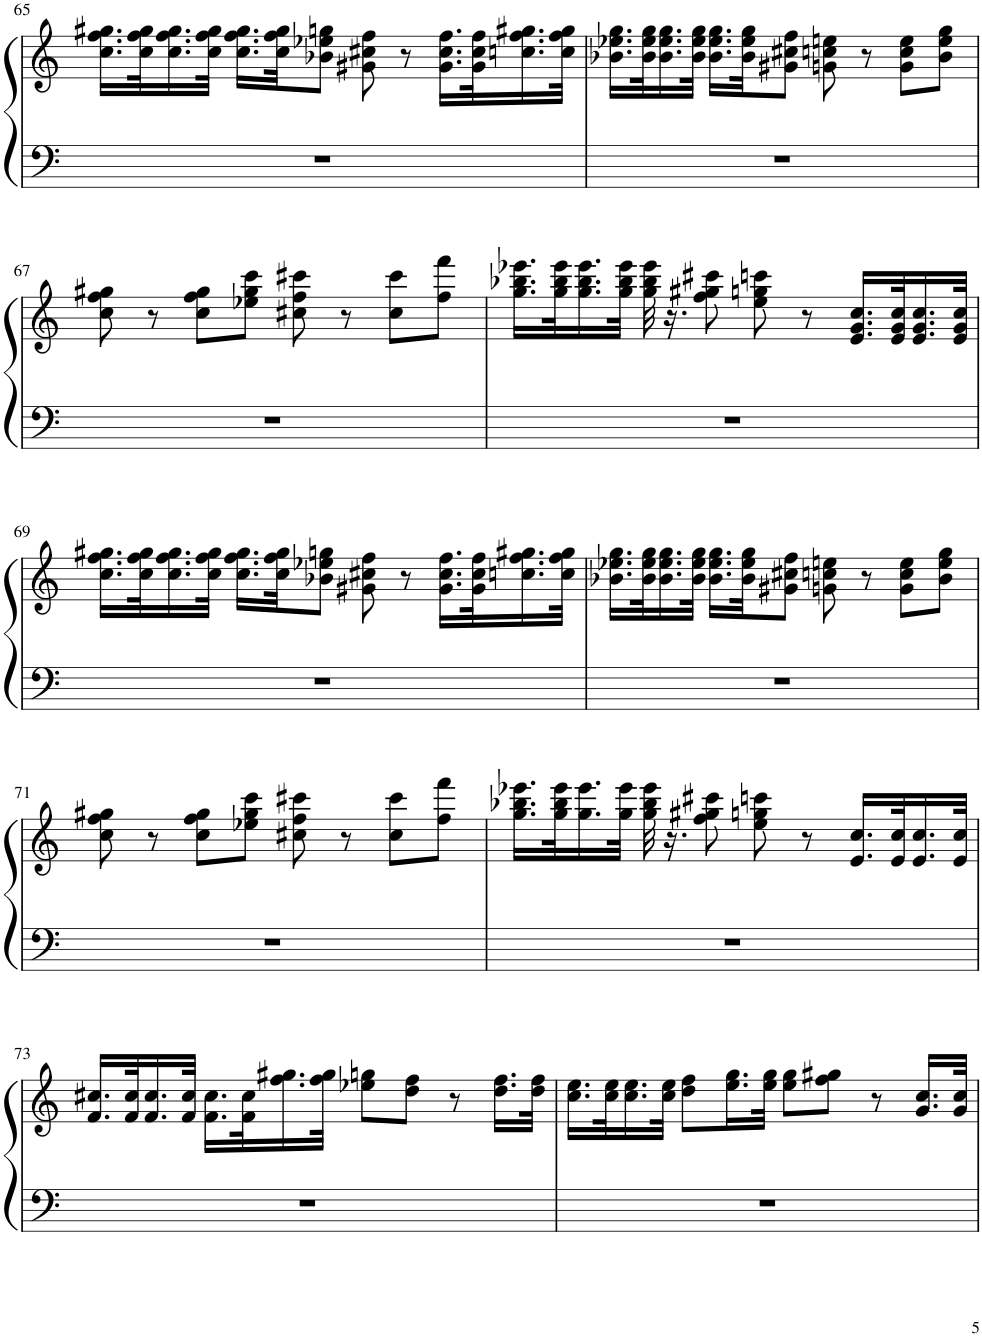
**kern	**kern
*part1	*part1
*staff2	*staff1
*I"Piano	*
*I'Pno.	*
!!LO:PB:g=z
*clefF4	*clefG2
*k[]	*k[]
*M4/4	*M4/4
=65	=65
1r	16.cc\ 16.ff\ 16.gg#X\LL
.	32cc\ 32ff\ 32gg#\K
.	16.cc\ 16.ff\ 16.gg#\
.	32cc\ 32ff\ 32gg#\JJk
.	16.cc\ 16.ff\ 16.gg#\LL
.	32cc\ 32ff\ 32gg#\JK
.	8b-X\ 8ee-X\ 8ggn\J
.	8g#X\ 8cc#X\ 8ff\
.	8r
.	16.g#\ 16.cc#\ 16.ff\LL
.	32g#\ 32cc#\ 32ff\K
.	16.ccn\ 16.ff\ 16.gg#X\
.	32cc\ 32ff\ 32gg#\JJk
=66	=66
1r	16.b-X\ 16.ee-X\ 16.gg\LL
.	32b-\ 32ee-\ 32gg\K
.	16.b-\ 16.ee-\ 16.gg\
.	32b-\ 32ee-\ 32gg\JJk
.	16.b-\ 16.ee-\ 16.gg\LL
.	32b-\ 32ee-\ 32gg\JK
.	8g#X\ 8cc#X\ 8ff\J
.	8gn\ 8ccn\ 8een\
.	8r
.	8g\ 8cc\ 8ee\L
.	8b-\ 8ee\ 8gg\J
!!LO:LB:g=z
=67	=67
1r	8cc\ 8ff\ 8gg#X\
.	8r
.	8cc\ 8ff\ 8gg#\L
.	8ee-X\ 8gg#\ 8ccc\J
.	8cc#X\ 8ff\ 8ccc#X\
.	8r
.	8cc#\ 8ccc#\L
.	8ff\ 8fff\J
=68	=68
1r	16.gg\ 16.bb-X\ 16.eee-X\LL
.	32gg\ 32bb-\ 32eee-\K
.	16.gg\ 16.bb-\ 16.eee-\
.	32gg\ 32bb-\ 32eee-\JJk
.	32gg\ 32bb-\ 32eee-\
.	16.r
.	8ff\ 8gg#X\ 8ccc#X\
.	8ee\ 8ggn\ 8cccn\
.	8r
.	16.e/ 16.g/ 16.cc/LL
.	32e/ 32g/ 32cc/K
.	16.e/ 16.g/ 16.cc/
.	32e/ 32g/ 32cc/JJk
!!LO:LB:g=z
=69	=69
1r	16.cc\ 16.ff\ 16.gg#X\LL
.	32cc\ 32ff\ 32gg#\K
.	16.cc\ 16.ff\ 16.gg#\
.	32cc\ 32ff\ 32gg#\JJk
.	16.cc\ 16.ff\ 16.gg#\LL
.	32cc\ 32ff\ 32gg#\JK
.	8b-X\ 8ee-X\ 8ggn\J
.	8g#X\ 8cc#X\ 8ff\
.	8r
.	16.g#\ 16.cc#\ 16.ff\LL
.	32g#\ 32cc#\ 32ff\K
.	16.ccn\ 16.ff\ 16.gg#X\
.	32cc\ 32ff\ 32gg#\JJk
=70	=70
1r	16.b-X\ 16.ee-X\ 16.gg\LL
.	32b-\ 32ee-\ 32gg\K
.	16.b-\ 16.ee-\ 16.gg\
.	32b-\ 32ee-\ 32gg\JJk
.	16.b-\ 16.ee-\ 16.gg\LL
.	32b-\ 32ee-\ 32gg\JK
.	8g#X\ 8cc#X\ 8ff\J
.	8gn\ 8ccn\ 8een\
.	8r
.	8g\ 8cc\ 8ee\L
.	8b-\ 8ee\ 8gg\J
!!LO:LB:g=z
=71	=71
1r	8cc\ 8ff\ 8gg#X\
.	8r
.	8cc\ 8ff\ 8gg#\L
.	8ee-X\ 8gg#\ 8ccc\J
.	8cc#X\ 8ff\ 8ccc#X\
.	8r
.	8cc#\ 8ccc#\L
.	8ff\ 8fff\J
=72	=72
1r	16.gg\ 16.bb-X\ 16.eee-X\LL
.	32gg\ 32bb-\ 32eee-\K
.	16.gg\ 16.eee-\
.	32gg\ 32eee-\JJk
.	32gg\ 32bb-\ 32eee-\
.	16.r
.	8ff\ 8gg#X\ 8ccc#X\
.	8ee\ 8ggn\ 8cccn\
.	8r
.	16.e/ 16.cc/LL
.	32e/ 32cc/K
.	16.e/ 16.cc/
.	32e/ 32cc/JJk
!!LO:LB:g=z
=73	=73
1r	16.f/ 16.cc#X/LL
.	32f/ 32cc#/K
.	16.f/ 16.cc#/
.	32f/ 32cc#/JJk
.	16.f\ 16.cc#\LL
.	32f\ 32cc#\K
.	16.ff\ 16.gg#X\
.	32ff\ 32gg#\JJk
.	8ee-X\ 8ggn\L
.	8dd\ 8ff\J
.	8r
.	16.dd\ 16.ff\LL
.	32dd\ 32ff\JJk
=74	=74
1r	16.cc\ 16.ee\LL
.	32cc\ 32ee\K
.	16.cc\ 16.ee\
.	32cc\ 32ee\JJk
.	8dd\ 8ff\L
.	16.ee\ 16.gg\L
.	32ee\ 32gg\JJk
.	8ee\ 8gg\L
.	8ff\ 8gg#X\J
.	8r
.	16.g/ 16.cc/LL
.	32g/ 32cc/JJk
=	=
*-	*-
